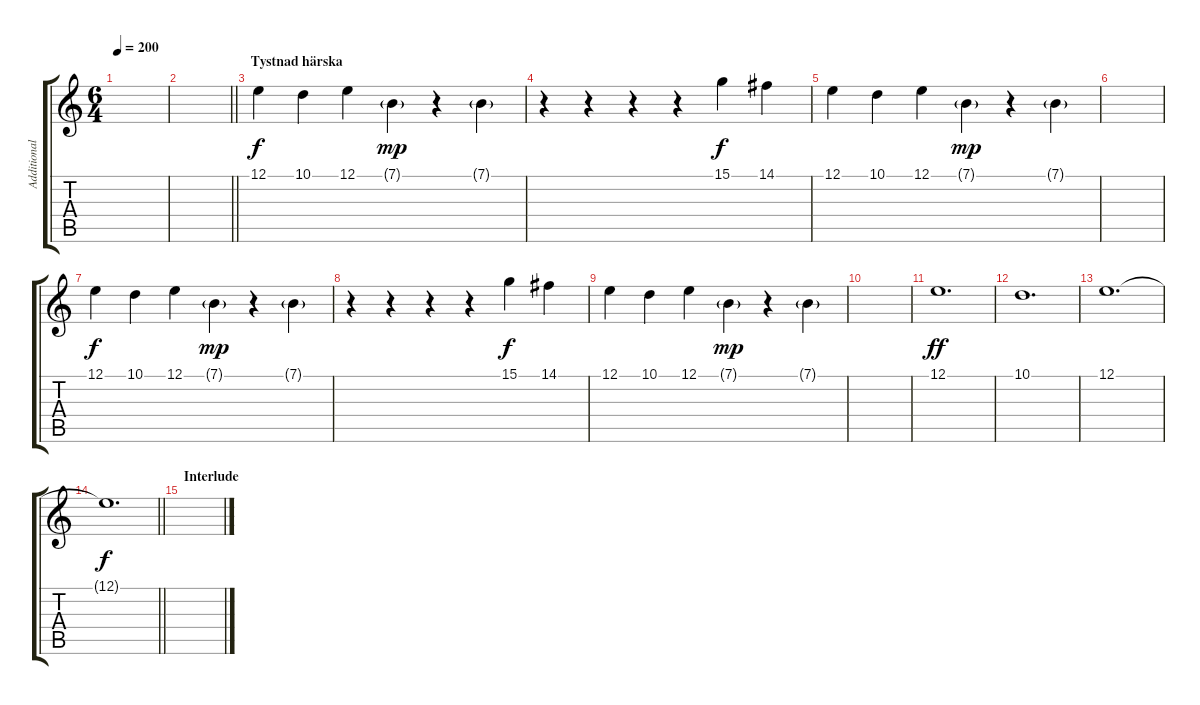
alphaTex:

\track ("Additional Strings" "Additional") {instrument ocarina}
\staff {score tabs}
\tuning (E4 B3 G3 D3 A2 E2) {hide}
\ts (6 4)
\tempo 200
\clef g2
\ks c
|
\barLineRight lightlight
|
\section ("" "Tystnad härska")
12.1.4{volume 14 instrument pad4choir} 10.1.4 12.1.4 7.1{g}.4{dy mp} r.4 7.1{g}.4 |
r.4 r.4 r.4 r.4 15.1.4{dy f} 14.1.4 |
12.1.4 10.1.4 12.1.4 7.1{g}.4{dy mp} r.4 7.1{g}.4 |
|
12.1.4{dy f} 10.1.4 12.1.4 7.1{g}.4{dy mp} r.4 7.1{g}.4 |
r.4 r.4 r.4 r.4 15.1.4{dy f} 14.1.4 |
12.1.4 10.1.4 12.1.4 7.1{g}.4{dy mp} r.4 7.1{g}.4 |
|
12.1.1{d dy ff volume 6} |
10.1.1{d} |
12.1.1{d volume 10} |
\barLineRight lightlight
12.1{t}.1{d dy f volume 10} |
\section ("" "Interlude")
